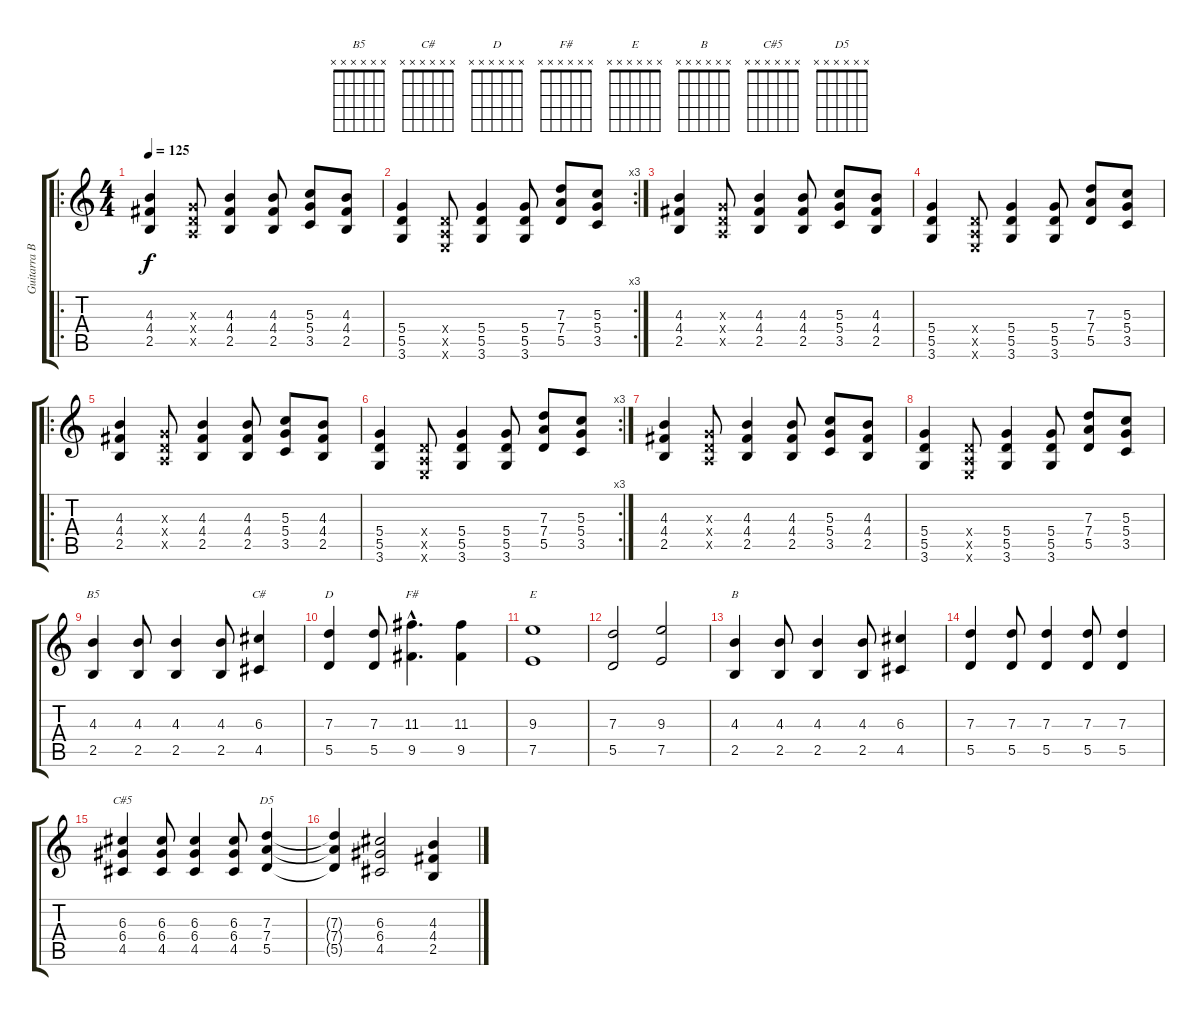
\track ("Guitarra Base" "Guitarra B") {instrument overdrivenguitar}
\staff {score tabs}
\tuning (E4 B3 G3 D3 A2 E2) {hide}
\chord ("B5" x x x x x x) {firstfret 0}
\chord ("C#" x x x x x x) {firstfret 0}
\chord ("D" x x x x x x) {firstfret 0}
\chord ("F#" x x x x x x) {firstfret 0}
\chord ("E" x x x x x x) {firstfret 0}
\chord ("B" x x x x x x) {firstfret 0}
\chord ("C#5" x x x x x x) {firstfret 0}
\chord ("D5" x x x x x x) {firstfret 0}
\ro
\ts (4 4)
\tempo 125
\clef g2
\ks c
(4.3 4.4 2.5).4{dy f volume 16} (0.3{x} 0.4{x} 0.5{x}).8 (4.3 4.4 2.5).4 (4.3 4.4 2.5).8 (5.3 5.4 3.5).8 (4.3 4.4 2.5).8 |
\rc 3
(5.4 5.5 3.6).4 (0.4{x} 0.5{x} 0.6{x}).8 (5.4 5.5 3.6).4 (5.4 5.5 3.6).8 (7.3 7.4 5.5).8 (5.3 5.4 3.5).8 |
(4.3 4.4 2.5).4 (0.3{x} 0.4{x} 0.5{x}).8 (4.3 4.4 2.5).4 (4.3 4.4 2.5).8 (5.3 5.4 3.5).8 (4.3 4.4 2.5).8 |
(5.4 5.5 3.6).4 (0.4{x} 0.5{x} 0.6{x}).8 (5.4 5.5 3.6).4 (5.4 5.5 3.6).8 (7.3 7.4 5.5).8 (5.3 5.4 3.5).8 |
\ro
(4.3 4.4 2.5).4 (0.3{x} 0.4{x} 0.5{x}).8 (4.3 4.4 2.5).4 (4.3 4.4 2.5).8 (5.3 5.4 3.5).8 (4.3 4.4 2.5).8 |
\rc 3
(5.4 5.5 3.6).4 (0.4{x} 0.5{x} 0.6{x}).8 (5.4 5.5 3.6).4 (5.4 5.5 3.6).8 (7.3 7.4 5.5).8 (5.3 5.4 3.5).8 |
(4.3 4.4 2.5).4 (0.3{x} 0.4{x} 0.5{x}).8 (4.3 4.4 2.5).4 (4.3 4.4 2.5).8 (5.3 5.4 3.5).8 (4.3 4.4 2.5).8 |
(5.4 5.5 3.6).4 (0.4{x} 0.5{x} 0.6{x}).8 (5.4 5.5 3.6).4 (5.4 5.5 3.6).8 (7.3 7.4 5.5).8 (5.3 5.4 3.5).8 |
(4.3 2.5).4{ch "B5"} (4.3 2.5).8 (4.3 2.5).4 (4.3 2.5).8 (6.3 4.5).4{ch "C#"} |
(7.3 5.5).4{ch "D"} (7.3 5.5).8 (11.3{hac} 9.5{hac}).4{d ch "F#"} (11.3 9.5).4 |
(9.3 7.5).1{ch "E"} |
(7.3 5.5).2 (9.3 7.5).2 |
(4.3 2.5).4{ch "B"} (4.3 2.5).8 (4.3 2.5).4 (4.3 2.5).8 (6.3 4.5).4 |
(7.3 5.5).4 (7.3 5.5).8 (7.3 5.5).4 (7.3 5.5).8 (7.3 5.5).4 |
(6.3 6.4 4.5).4{ch "C#5"} (6.3 6.4 4.5).8 (6.3 6.4 4.5).4 (6.3 6.4 4.5).8 (7.3 7.4 5.5).4{ch "D5"} |
(7.3{t} 7.4{t} 5.5{t}).4 (6.3 6.4 4.5).2 (4.3 4.4 2.5).4
